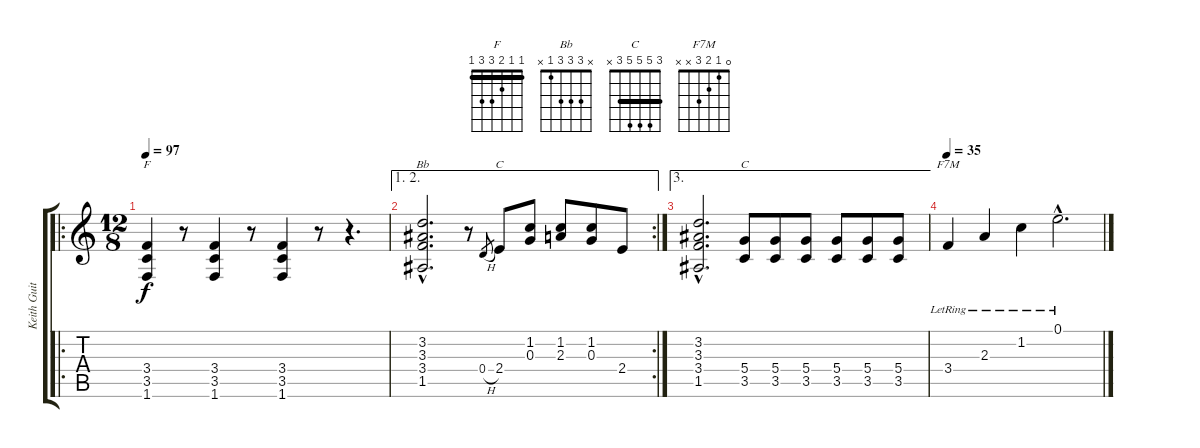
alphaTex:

\track ("Keith Guitar" "Keith Guit") {instrument electricguitarjazz}
\staff {score tabs}
\tuning (E4 B3 G3 D3 A2 E2) {hide}
\chord ("F" 1 1 2 3 3 1) {barre 1}
\chord ("Bb" x 3 3 3 1 x)
\chord ("C" 0 1 0 2 3 x)
\chord ("C" 3 5 5 5 3 x) {barre 3}
\chord ("F7M" 0 1 2 3 x x)
\ro
\ts (12 8)
\tempo 97
\clef g2
\ks c
(3.4 3.5 1.6).4{ch "F" dy f} r.8 (3.4 3.5 1.6).4 r.8 (3.4 3.5 1.6).4 r.8 r.4{d} |
\ae (1 2)
\rc 2
(3.2{hac} 3.3{hac} 3.4{hac} 1.5{hac}).2{d ch "Bb"} r.8 0.4{h}.8{gr} 2.4.8{ch "C"} (1.2 0.3).8 (1.2 2.3).8 (1.2 0.3).8 2.4.8 |
\ae 3
(3.2{hac} 3.3{hac} 3.4{hac} 1.5{hac}).2{d} (5.4 3.5).8{ch "C"} (5.4 3.5).8 (5.4 3.5).8 (5.4 3.5).8 (5.4 3.5).8 (5.4 3.5).8 |
\tempo 35
3.4{lr}.4{ch "F7M" volume 0} 2.3{lr}.4 1.2{lr}.4 0.1{hac lr}.2{d}
